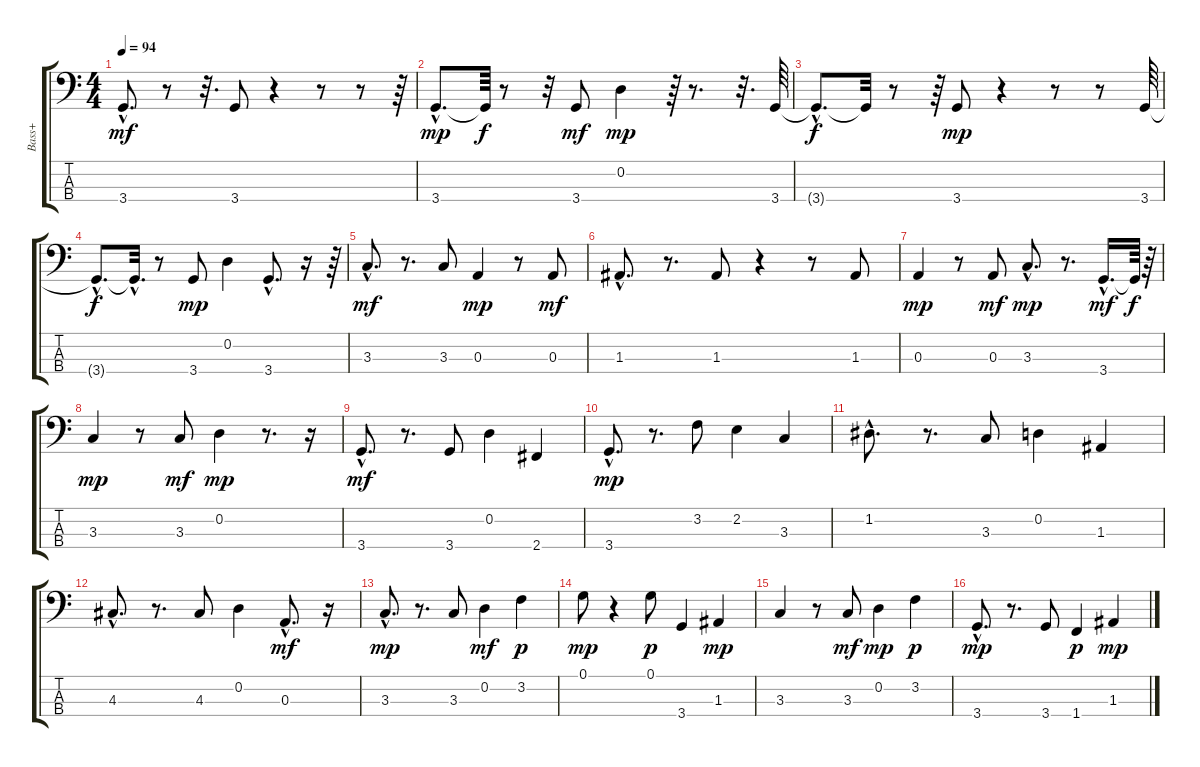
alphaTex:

\track ("Bass+" "Bass+") {instrument synthbass2}
\staff {score tabs}
\tuning (G2 D2 A1 E1) {hide}
\ts (4 4)
\tempo 94
\clef f4
\ks c
3.4{hac}.8{d dy mf} r.8 r.32{d} 3.4.8 r.4 r.8 r.8 r.64 |
3.4{hac}.8{d dy mp} 3.4{t}.64{dy f} r.8 r.32 3.4.8{dy mf} 0.2.4{dy mp} r.64 r.8{d} r.32{d} 3.4.64 |
3.4{hac t}.8{d dy f} 3.4{t}.32 r.8 r.64 3.4.8{dy mp} r.4 r.8 r.8 3.4.64 |
3.4{hac t}.8{d dy f} 3.4{hac t}.32{d} r.8 3.4.8{dy mp} 0.2.4 3.4{hac}.8{d} r.16 r.64 |
3.3{hac}.8{d dy mf} r.8{d} 3.3.8 0.3.4{dy mp} r.8 0.3.8{dy mf} |
1.3{hac}.8{d} r.8{d} 1.3.8 r.4 r.8 1.3.8 |
0.3.4{dy mp} r.8 0.3.8{dy mf} 3.3{hac}.8{d dy mp} r.8{d} 3.4{hac}.16{d dy mf} 3.4{t}.64{dy f} r.64 |
3.3.4{dy mp} r.8 3.3.8{dy mf} 0.2.4{dy mp} r.8{d} r.16 |
3.4{hac}.8{d dy mf} r.8{d} 3.4.8 0.2.4 2.4.4 |
3.4{hac}.8{d dy mp} r.8{d} 3.2.8 2.2.4 3.3.4 |
1.2{hac}.8{d} r.8{d} 3.3.8 0.2.4 1.3.4 |
4.3{hac}.8{d} r.8{d} 4.3.8 0.2.4 0.3{hac}.8{d dy mf} r.16 |
3.3{hac}.8{d dy mp} r.8{d} 3.3.8 0.2.4{dy mf} 3.2.4{dy p} |
0.1.8{dy mp} r.4 0.1.8{dy p} 3.4.4 1.3.4{dy mp} |
3.3.4 r.8 3.3.8{dy mf} 0.2.4{dy mp} 3.2.4{dy p} |
3.4{hac}.8{d dy mp} r.8{d} 3.4.8 1.4.4{dy p} 1.3.4{dy mp}
